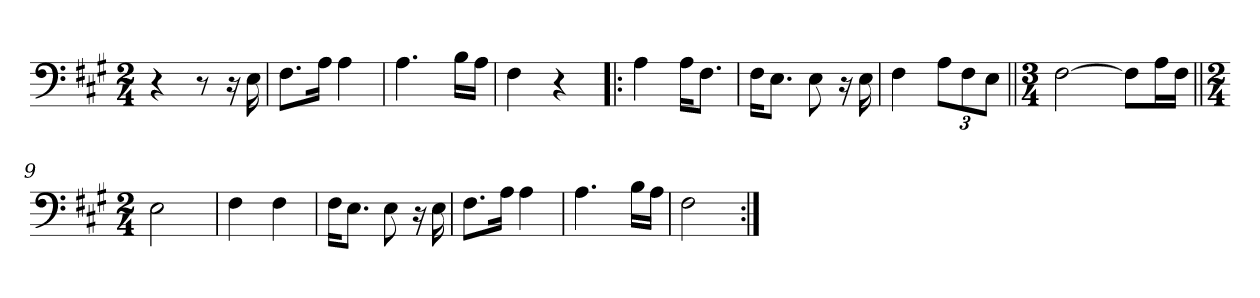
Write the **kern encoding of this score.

**kern
*part1
*staff1
*clefF4
*k[f#c#g#]
*M2/4
=1
4r
8r
16r
16E\
=2
8.F#\L
16A\Jk
4A\
=3
4.A\
16B\LL
16A\JJ
=4
4F#\
4r
=5!|:
4A\
16A\KL
8.F#\J
=6
16F#\KL
8.E\J
8E\
16r
16E\
=7
4F#\
12A\L
12F#\
12E\J
=8||
*M3/4
[2F#\
8F#\L]
16A\L
16F#\JJ
=9||
*M2/4
2E\
=10
4F#\
4F#\
=11
16F#\KL
8.E\J
8E\
16r
16E\
=12
8.F#\L
16A\Jk
4A\
=13
4.A\
16B\LL
16A\JJ
=14
2F#\
=:|!
*-
